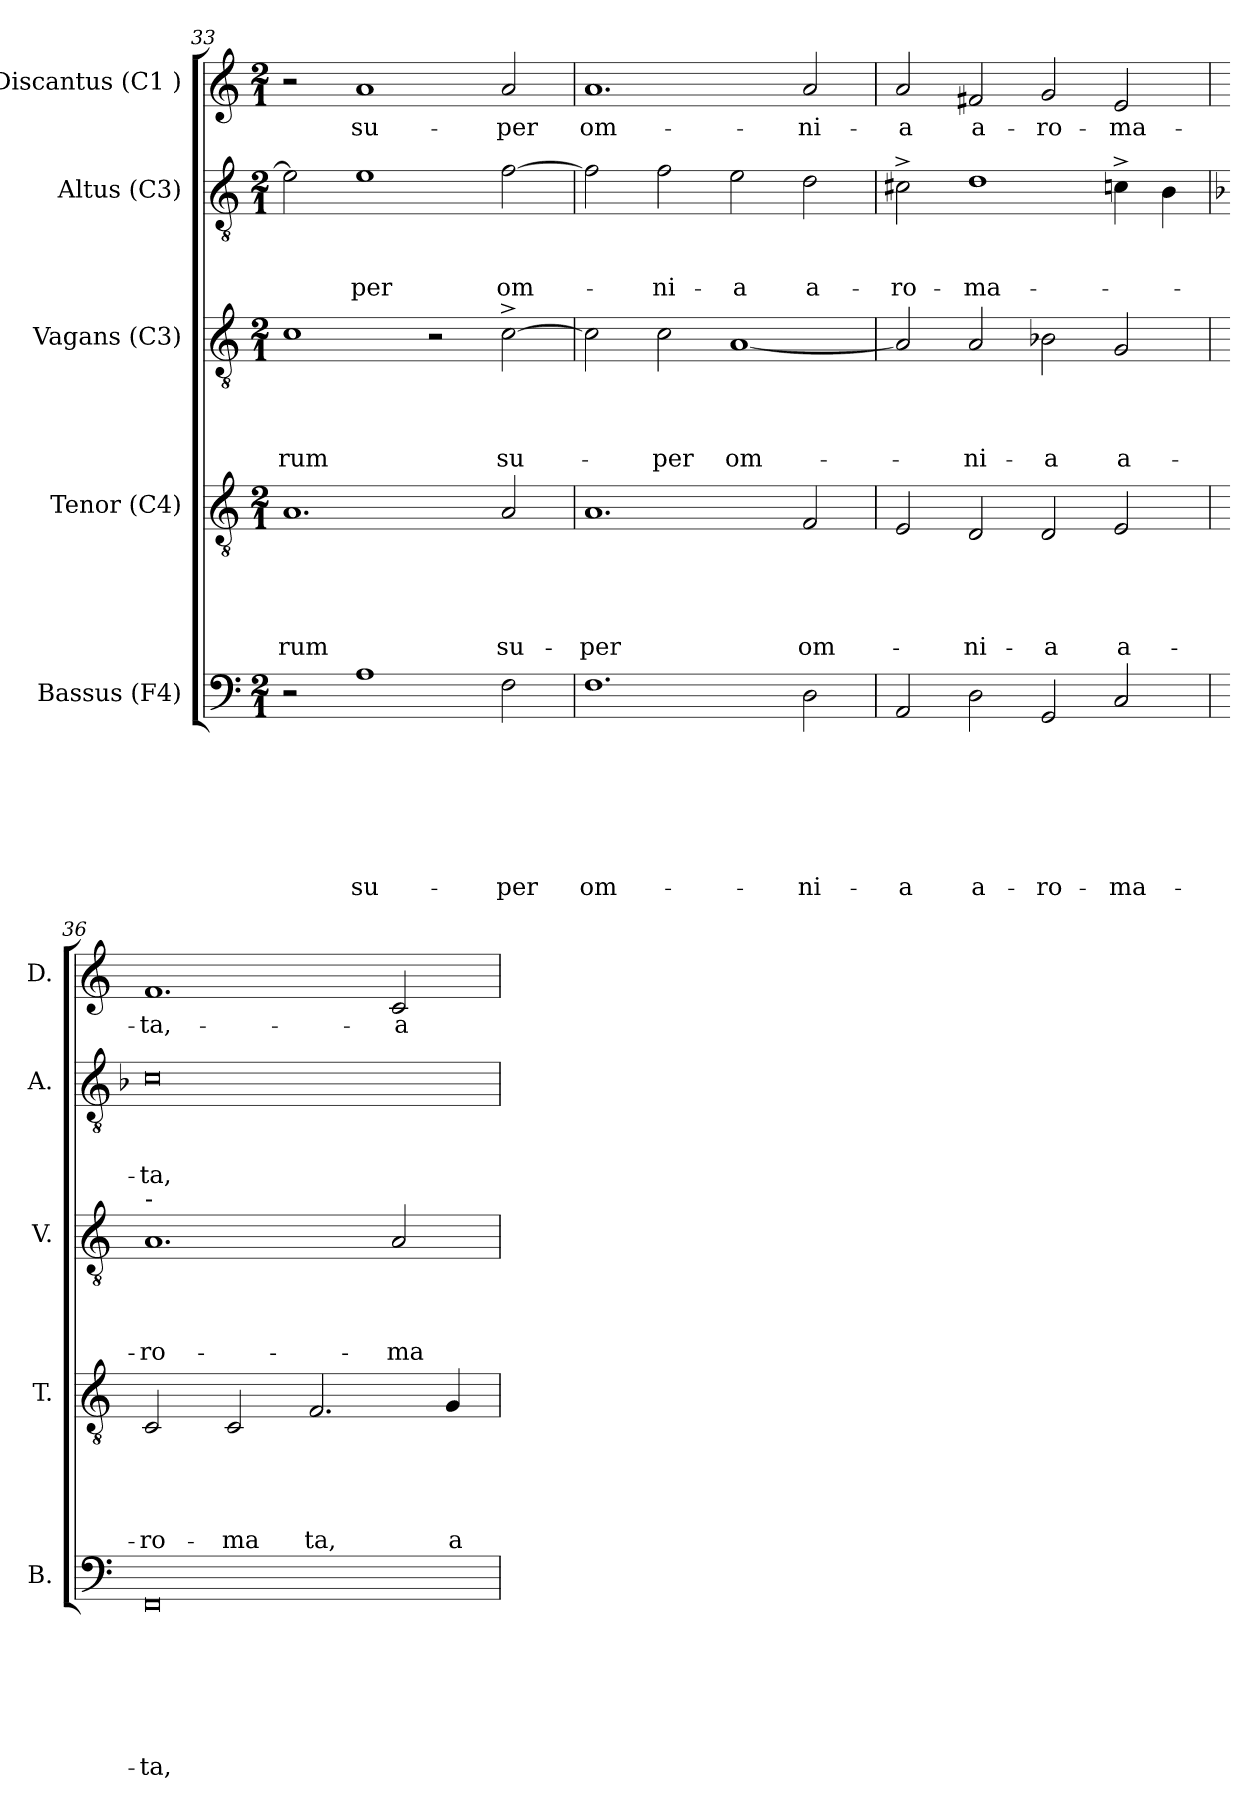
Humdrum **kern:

**kern	**text	**text	**text	**text	**text	**text	**text	**kern	**text	**text	**text	**text	**text	**kern	**text	**text	**text	**text	**kern	**text	**text	**text	**kern	**text
*part5	*part5	*part5	*part5	*part5	*part5	*part5	*part5	*part4	*part4	*part4	*part4	*part4	*part4	*part3	*part3	*part3	*part3	*part3	*part2	*part2	*part2	*part2	*part1	*part1
*staff5	*staff5	*staff5	*staff5	*staff5	*staff5	*staff5	*staff5	*staff4	*staff4	*staff4	*staff4	*staff4	*staff4	*staff3	*staff3	*staff3	*staff3	*staff3	*staff2	*staff2	*staff2	*staff2	*staff1	*staff1
*I"Bassus (F4)	*	*	*	*	*	*	*	*I"Tenor (C4)	*	*	*	*	*	*I"Vagans (C3)	*	*	*	*	*I"Altus (C3)	*	*	*	*I"Discantus (C1 )	*
*I'B.	*	*	*	*	*	*	*	*I'T.	*	*	*	*	*	*I'V.	*	*	*	*	*I'A.	*	*	*	*I'D.	*
*clefF4	*	*	*	*	*	*	*	*clefGv2	*	*	*	*	*	*clefGv2	*	*	*	*	*clefGv2	*	*	*	*clefG2	*
*k[]	*	*	*	*	*	*	*	*k[]	*	*	*	*	*	*k[]	*	*	*	*	*k[]	*	*	*	*k[]	*
*C:	*	*	*	*	*	*	*	*C:	*	*	*	*	*	*C:	*	*	*	*	*C:	*	*	*	*C:	*
*M2/1	*	*	*	*	*	*	*	*M2/1	*	*	*	*	*	*M2/1	*	*	*	*	*M2/1	*	*	*	*M2/1	*
=33	=33	=33	=33	=33	=33	=33	=33	=33	=33	=33	=33	=33	=33	=33	=33	=33	=33	=33	=33	=33	=33	=33	=33	=33
!	!	!	!	!	!	!	!	!	!	!	!	!	!LO:LY:b	!	!	!	!	!LO:LY:b	!	!	!	!	!	!
2r	.	.	.	.	.	.	.	1.A	.	.	.	.	-rum	1c	.	.	.	-rum	2e\]	.	.	.	2r	.
!	!	!	!	!	!	!	!LO:LY:b	!	!	!	!	!	!	!	!	!	!	!	!	!	!	!LO:LY:b	!	!LO:LY:b
1A	.	.	.	.	.	.	su-	.	.	.	.	.	.	.	.	.	.	.	1e	.	.	-per	1a	su-
.	.	.	.	.	.	.	.	.	.	.	.	.	.	2r	.	.	.	.	.	.	.	.	.	.
!	!	!	!	!	!	!	!LO:LY:b	!	!	!	!	!	!LO:LY:b	!	!	!	!	!LO:LY:b	!	!	!	!LO:LY:b	!	!LO:LY:b
2F\	.	.	.	.	.	.	-per	2A/	.	.	.	.	su-	[>2c^>\	.	.	.	su-	[>2f\	.	.	om-	2a/	-per
=34	=34	=34	=34	=34	=34	=34	=34	=34	=34	=34	=34	=34	=34	=34	=34	=34	=34	=34	=34	=34	=34	=34	=34	=34
!	!	!	!	!	!	!	!LO:LY:b	!	!	!	!	!	!LO:LY:b	!	!	!	!	!	!	!	!	!	!	!LO:LY:b
1.F	.	.	.	.	.	.	om-	1.A	.	.	.	.	-per	2c\]	.	.	.	.	2f\]	.	.	.	1.a	om-
!	!	!	!	!	!	!	!	!	!	!	!	!	!	!	!	!	!	!LO:LY:b	!	!	!	!LO:LY:b	!	!
.	.	.	.	.	.	.	.	.	.	.	.	.	.	2c\	.	.	.	-per	2f\	.	.	-ni-	.	.
!	!	!	!	!	!	!	!	!	!	!	!	!	!	!	!	!	!	!LO:LY:b	!	!	!	!LO:LY:b	!	!
.	.	.	.	.	.	.	.	.	.	.	.	.	.	[<1A	.	.	.	om-	2e\	.	.	-a	.	.
!	!	!	!	!	!	!	!LO:LY:b	!	!	!	!	!	!LO:LY:b	!	!	!	!	!	!	!	!	!LO:LY:b	!	!LO:LY:b
2D\	.	.	.	.	.	.	-ni-	2F/	.	.	.	.	om-	.	.	.	.	.	2d\	.	.	a-	2a/	-ni-
=35	=35	=35	=35	=35	=35	=35	=35	=35	=35	=35	=35	=35	=35	=35	=35	=35	=35	=35	=35	=35	=35	=35	=35	=35
!	!	!	!	!	!	!	!LO:LY:b	!	!	!	!	!	!	!	!	!	!	!	!	!	!	!LO:LY:b	!	!LO:LY:b
2AA/	.	.	.	.	.	.	-a	2E/	.	.	.	.	.	2A/]	.	.	.	.	2c#X^>\	.	.	-ro-	2a/	-a
!	!	!	!	!	!	!	!LO:LY:b	!	!	!	!	!	!LO:LY:b	!	!	!	!	!LO:LY:b	!	!	!	!LO:LY:b	!	!LO:LY:b
2D\	.	.	.	.	.	.	a-	2D/	.	.	.	.	-ni-	2A/	.	.	.	-ni-	1d	.	.	-ma-	2f#X/	a-
!	!	!	!	!	!	!	!LO:LY:b	!	!	!	!	!	!LO:LY:b	!	!	!	!	!LO:LY:b	!	!	!	!	!	!LO:LY:b
2GG/	.	.	.	.	.	.	-ro-	2D/	.	.	.	.	-a	2B-X\	.	.	.	-a	.	.	.	.	2g/	-ro-
!	!	!	!	!	!	!	!LO:LY:b	!	!	!	!	!	!LO:LY:b	!	!	!	!	!LO:LY:b	!	!	!	!	!	!LO:LY:b
2C/	.	.	.	.	.	.	-ma-	2E/	.	.	.	.	a-	2G/	.	.	.	a-	4c^>\	.	.	.	2e/	-ma-
.	.	.	.	.	.	.	.	.	.	.	.	.	.	.	.	.	.	.	4B\	.	.	.	.	.
!!LO:LB:g=z
=36	=36	=36	=36	=36	=36	=36	=36	=36	=36	=36	=36	=36	=36	=36	=36	=36	=36	=36	=36	=36	=36	=36	=36	=36
*	*	*	*	*	*	*	*	*	*	*	*	*	*	*	*	*	*	*	*k[b-]	*	*	*	*	*
*	*	*	*	*	*	*	*	*	*	*	*	*	*	*	*	*	*	*	*F:	*	*	*	*	*
!	!	!	!	!	!	!	!	!	!	!	!	!	!	!LO:TX:a:t=-	!	!	!	!	!	!	!	!	!	!
!	!	!	!	!	!	!	!LO:LY:b	!	!	!	!	!	!LO:LY:b	!	!	!	!	!LO:LY:b	!	!	!	!LO:LY:b	!	!LO:LY:b
0FF	.	.	.	.	.	.	-ta,	2C/	.	.	.	.	-ro-	1.A	.	.	.	-ro-	0c	.	.	-ta,	1.f	-ta,-
!	!	!	!	!	!	!	!	!	!	!	!	!	!LO:LY:b	!	!	!	!	!	!	!	!	!	!	!
.	.	.	.	.	.	.	.	2C/	.	.	.	.	-ma	.	.	.	.	.	.	.	.	.	.	.
!	!	!	!	!	!	!	!	!	!	!	!	!	!LO:LY:b	!	!	!	!	!	!	!	!	!	!	!
.	.	.	.	.	.	.	.	2.F/	.	.	.	.	ta,	.	.	.	.	.	.	.	.	.	.	.
!	!	!	!	!	!	!	!	!	!	!	!	!	!	!	!	!	!	!LO:LY:b	!	!	!	!	!	!LO:LY:b
.	.	.	.	.	.	.	.	.	.	.	.	.	.	2A/	.	.	.	-ma-	.	.	.	.	2c/	-a-
!	!	!	!	!	!	!	!	!	!	!	!	!	!LO:LY:b	!	!	!	!	!	!	!	!	!	!	!
.	.	.	.	.	.	.	.	4G/	.	.	.	.	a-	.	.	.	.	.	.	.	.	.	.	.
=	=	=	=	=	=	=	=	=	=	=	=	=	=	=	=	=	=	=	=	=	=	=	=	=
*-	*-	*-	*-	*-	*-	*-	*-	*-	*-	*-	*-	*-	*-	*-	*-	*-	*-	*-	*-	*-	*-	*-	*-	*-
